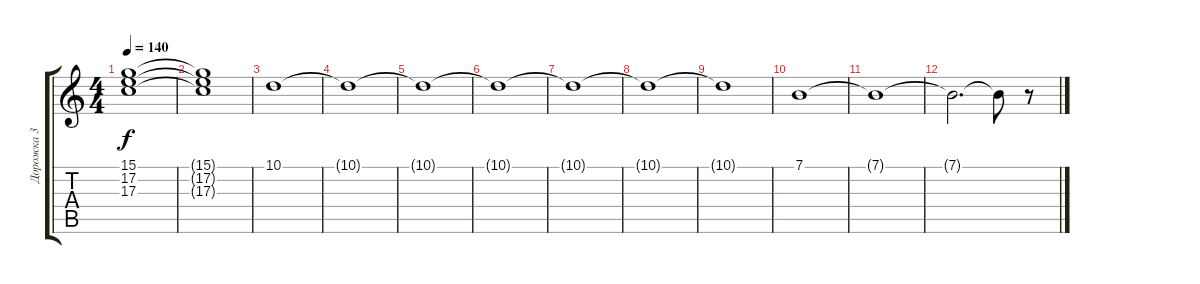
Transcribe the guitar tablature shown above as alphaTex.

\track ("Дорожка 3" "Дорожка 3") {instrument stringensemble1}
\staff {score tabs}
\tuning (E4 B3 G3 D3 A2 E2) {hide}
\ts (4 4)
\tempo 140
\clef g2
\ks c
(15.1 17.2 17.3).1{dy f} |
(15.1{t} 17.2{t} 17.3{t}).1 |
10.1.1 |
10.1{t}.1 |
10.1{t}.1 |
10.1{t}.1 |
10.1{t}.1 |
10.1{t}.1 |
10.1{t}.1 |
7.1.1 |
7.1{t}.1 |
7.1{t}.2{d} 7.1{t}.8 r.8
